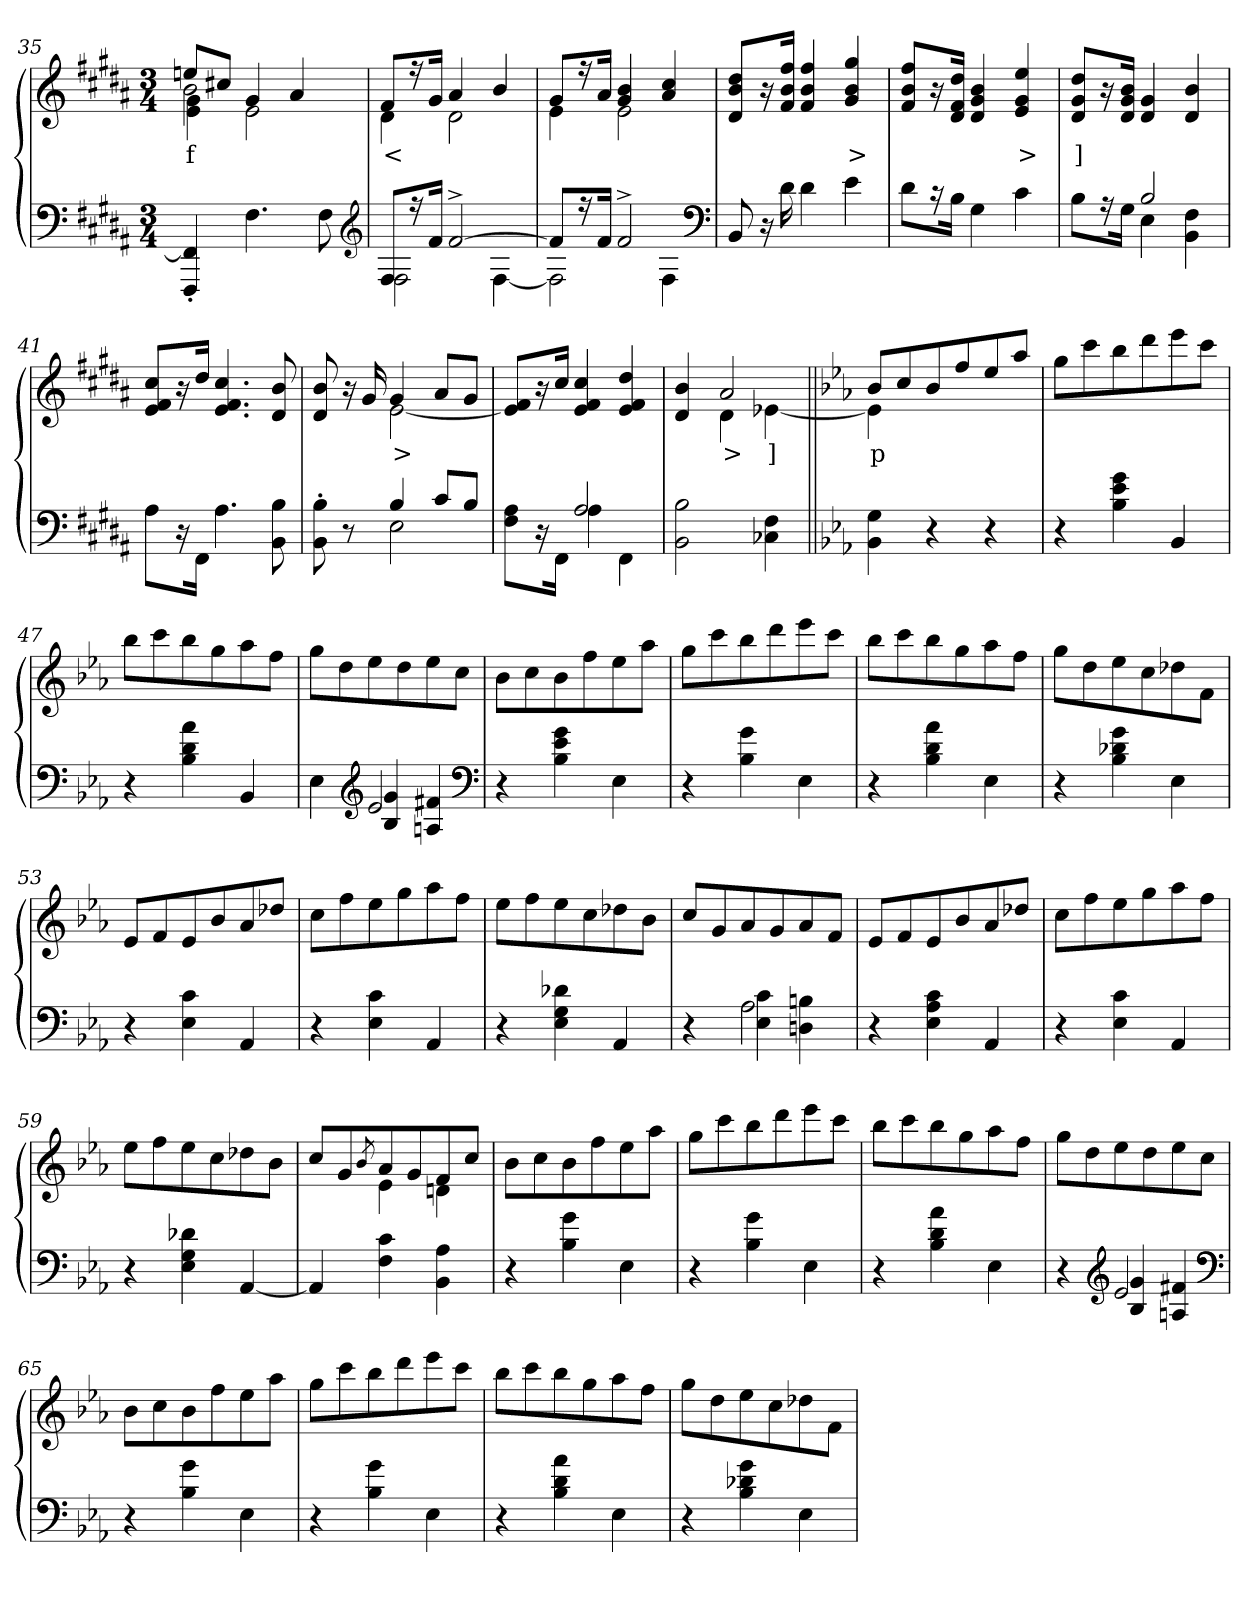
**kern	**kern	**text
*part2	*part1	*part1
*staff2	*staff1	*staff1
*clefF4	*clefG2	*
*k[f#c#g#d#a#]	*k[f#c#g#d#a#]	*
*M3/4	*M3/4	*
=35	=35	=35
*	*^	*
*	*	*^	*
4FF#]'> 4FFF#'>	8eenL	2b	4g#\ 4e	f
.	8cc#XJ	.	.	.
4.F#	4g#	.	2e\	.
.	4ryy	4a#/	.	.
8F#	.	.	.	.
*	*v	*v	*v	*
*clefG2	*	*
=36	=36	=36
*^	*^	*
8F#L	2F#	8f#L	4d#	<
16r	.	16r	.	.
16f#Jk	.	16g#Jk	.	.
[2f#^>	.	4a#	2d#	.
.	[4F#	4b	.	.
=37	=37	=37	=37	=37
8f#L]	2F#]	8g#L	4e	.
16r	.	16r	.	.
16f#Jk	.	16a#Jk	.	.
2f#^>	.	4b 4g#	2e	.
.	4F#	4cc# 4a#	.	.
*v	*v	*	*	*
*	*v	*v	*
*clefF4	*	*
=38	=38	=38
8BB	8dd# 8b 8d#L	.
16r	16r	.
16d#	16ff# 16b 16f#/Jk	.
4d#	4ff#/ 4b 4f#	.
4e	4gg#/ 4b 4g#	>
=39	=39	=39
8d#L	8ff#/ 8b 8f#L	.
16r	16r	]
16BJk	16dd# 16f# 16d#Jk	.
4G#	4b 4g# 4d#	.
4c#	4ee 4g# 4e	>
=40	=40	=40
*^	*	*
4ryy	8BL	8dd# 8g# 8d#/L	]
.	16r	16r	.
.	16G#Jk	16b 16g# 16d#Jk	.
2B	4E	4g# 4d#	.
.	4F# 4BB	4b 4d#	.
*v	*v	*	*
=41	=41	=41
8A#\L	8cc#/ 8f# 8eL	.
16r	16r	.
16FF#Jk	16dd#Jk	.
4.A#	4.cc# 4.f# 4.e	.
8B 8BB	8b 8d#	.
=42	=42	=42
*^	*^	*
4ryy	8B'> 8BB'>	8b 8d#	4ryy	.
.	8r	16r	.	.
.	.	16g#	.	.
4B	2E	4g#	[2e	>
8c#L	.	8a#L	.	.
8BJ	.	8g#J	.	.
*	*	*v	*v	*
=43	=43	=43	=43
4ryy	8A# 8F#\L	8f#/ 8e]L	.
.	16r	16r	.
.	16FF#Jk	16cc#Jk	.
2A#	4A#	4cc# 4f# 4e	.
.	4FF#	4dd# 4f# 4e	.
*v	*v	*	*
=44	=44	=44
*	*^	*
2B 2BB	4b 4d#	4ryy	.
.	2a#	4d#	>
4F# 4C-X	.	[4e-X	]
=45||	=45||	=45||	=45||
*k[b-e-a-]	*k[b-e-a-]	*	*
4G 4BB-	8b-L	4e-]	p
.	8cc	.	.
4r	8b-	2ryy	.
.	8ff	.	.
4r	8ee-	.	.
.	8aa-J	.	.
*	*v	*v	*
=46	=46	=46
4r	8ggL	.
.	8ccc	.
4g 4e- 4B-	8bb-	.
.	8ddd	.
4BB-	8eee-	.
.	8cccJ	.
=47	=47	=47
4r	8bb-L	.
.	8ccc	.
4a- 4d 4B-	8bb-	.
.	8gg	.
4BB-	8aa-	.
.	8ffJ	.
=48	=48	=48
*^	*	*
4ryy	4E-	8ggL	.
.	.	8dd	.
*clefG2	*	*	*
2e-	4g 4B-/	8ee-	.
.	.	8dd	.
.	4f#X 4An/	8ee-	.
.	.	8ccJ	.
*v	*v	*	*
*clefF4	*	*
=49	=49	=49
4r	8b-L	.
.	8cc	.
4g 4e- 4B-	8b-	.
.	8ff	.
4E-	8ee-	.
.	8aa-J	.
=50	=50	=50
4r	8ggL	.
.	8ccc	.
4g 4B-	8bb-	.
.	8ddd	.
4E-	8eee-	.
.	8cccJ	.
=51	=51	=51
4r	8bb-L	.
.	8ccc	.
4a- 4d 4B-	8bb-	.
.	8gg	.
4E-	8aa-	.
.	8ffJ	.
=52	=52	=52
4r	8ggL	.
.	8dd	.
4g 4d-X 4B-	8ee-	.
.	8cc	.
4E-	8dd-X	.
.	8fJ	.
=53	=53	=53
4r	8e-L	.
.	8f	.
4c 4E-	8e-	.
.	8b-	.
4AA-	8a-	.
.	8dd-XJ	.
=54	=54	=54
4r	8ccL	.
.	8ff	.
4c 4E-	8ee-	.
.	8gg	.
4AA-	8aa-	.
.	8ffJ	.
=55	=55	=55
4r	8ee-L	.
.	8ff	.
4d-X 4G 4E-	8ee-	.
.	8cc	.
4AA-	8dd-X	.
.	8b-J	.
=56	=56	=56
*^	*	*
4r	4ryy	8ccL	.
.	.	8g	.
2A-\	4c\ 4E-	8a-	.
.	.	8g	.
.	4Bn 4Dn	8a-	.
.	.	8fJ	.
*v	*v	*	*
=57	=57	=57
4r	8e-L	.
.	8f	.
4c 4A- 4E-	8e-	.
.	8b-	.
4AA-	8a-	.
.	8dd-XJ	.
=58	=58	=58
4r	8ccL	.
.	8ff	.
4c 4E-	8ee-	.
.	8gg	.
4AA-	8aa-	.
.	8ffJ	.
=59	=59	=59
4r	8ee-L	.
.	8ff	.
4d-X 4G 4E-	8ee-	.
.	8cc	.
[4AA-	8dd-X	.
.	8b-J	.
=60	=60	=60
*	*^	*
4AA-]	8ccL	4ryy	.
.	8g	.	.
.	8qb-/	.	.
4c 4F	8a-	4e-	.
.	8g	.	.
4A- 4BB-	8f	4dn	.
.	8ccJ	.	.
*	*v	*v	*
=61	=61	=61
4r	8b-L	.
.	8cc	.
4g 4B-	8b-	.
.	8ff	.
4E-	8ee-	.
.	8aa-J	.
=62	=62	=62
4r	8ggL	.
.	8ccc	.
4g 4B-	8bb-	.
.	8ddd	.
4E-	8eee-	.
.	8cccJ	.
=63	=63	=63
4r	8bb-L	.
.	8ccc	.
4a- 4d 4B-	8bb-	.
.	8gg	.
4E-	8aa-	.
.	8ffJ	.
=64	=64	=64
*^	*	*
4ryy	4r	8ggL	.
.	.	8dd	.
*clefG2	*	*	*
2e-	4g 4B-/	8ee-	.
.	.	8dd	.
.	4f#X 4An/	8ee-	.
.	.	8ccJ	.
*v	*v	*	*
*clefF4	*	*
=65	=65	=65
4r	8b-L	.
.	8cc	.
4g 4B-	8b-	.
.	8ff	.
4E-	8ee-	.
.	8aa-J	.
=66	=66	=66
4r	8ggL	.
.	8ccc	.
4g 4B-	8bb-	.
.	8ddd	.
4E-	8eee-	.
.	8cccJ	.
=67	=67	=67
4r	8bb-L	.
.	8ccc	.
4a- 4d 4B-	8bb-	.
.	8gg	.
4E-	8aa-	.
.	8ffJ	.
=68	=68	=68
4r	8ggL	.
.	8dd	.
4g 4d-X 4B-	8ee-	.
.	8cc	.
4E-	8dd-X	.
.	8fJ	.
=	=	=
*-	*-	*-
